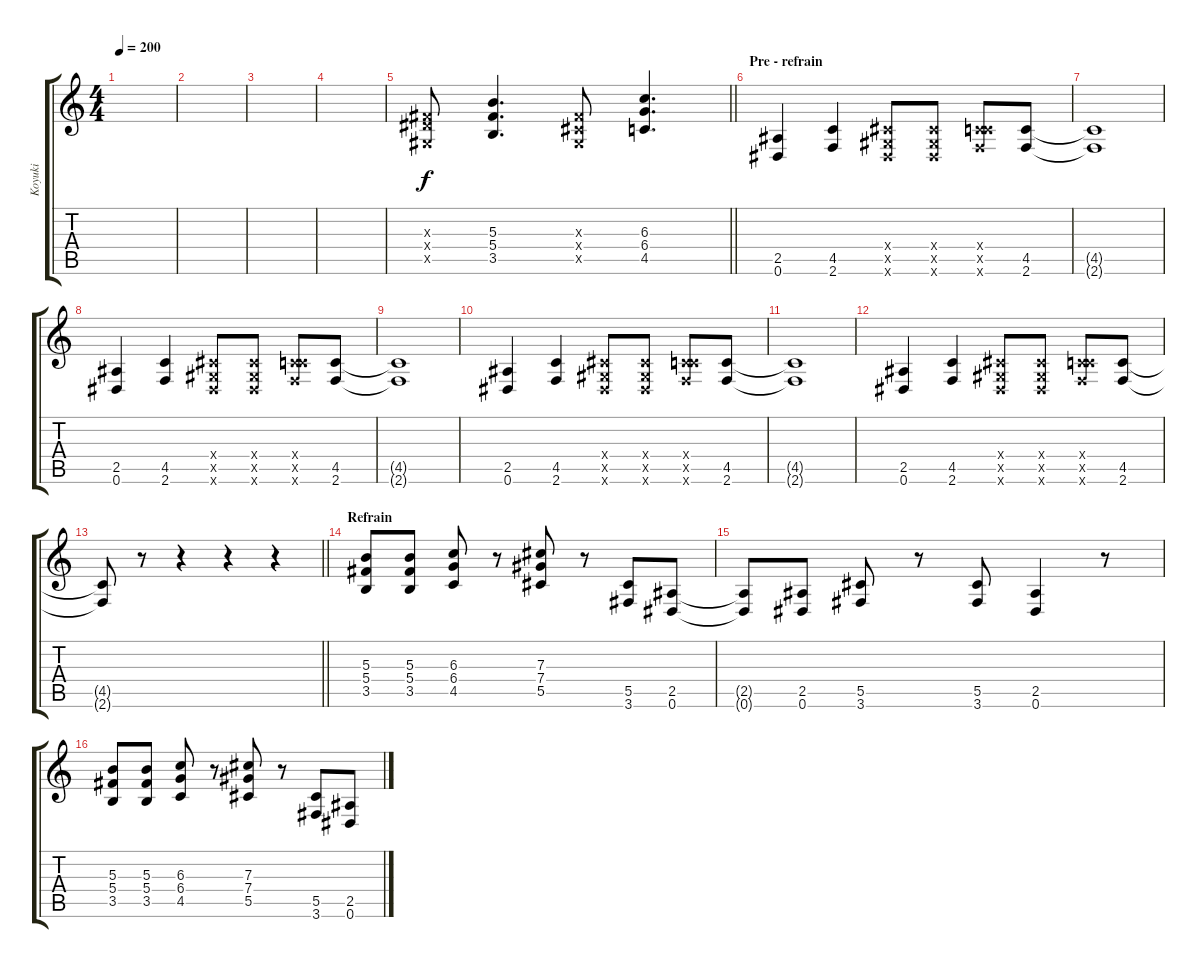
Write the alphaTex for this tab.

\track ("Koyuki" "Koyuki") {instrument overdrivenguitar}
\staff {score tabs}
\tuning (Eb4 Bb3 Gb3 Db3 Ab2 Eb2) {hide}
\ts (4 4)
\tempo 200
\clef g2
\ks c
|
|
|
|
\barLineRight lightlight
(0.3{x} 2.4{x} 0.5{x}).8 (5.3 5.4 3.5).4{d} (0.3{x} 0.4{x} 0.5{x}).8 (6.3 6.4 4.5).4{d} |
\section ("" "Pre - refrain")
(2.5 0.6).4 (4.5 2.6).4 (0.4{x} 0.5{x} 0.6{x}).8 (0.4{x} 0.5{x} 0.6{x}).8 (0.4{x} 4.5{x} 2.6{x}).8 (4.5 2.6).8 |
(4.5{t} 2.6{t}).1 |
(2.5 0.6).4 (4.5 2.6).4 (0.4{x} 0.5{x} 0.6{x}).8 (0.4{x} 0.5{x} 0.6{x}).8 (0.4{x} 4.5{x} 2.6{x}).8 (4.5 2.6).8 |
(4.5{t} 2.6{t}).1 |
(2.5 0.6).4 (4.5 2.6).4 (0.4{x} 0.5{x} 0.6{x}).8 (0.4{x} 0.5{x} 0.6{x}).8 (0.4{x} 4.5{x} 2.6{x}).8 (4.5 2.6).8 |
(4.5{t} 2.6{t}).1 |
(2.5 0.6).4 (4.5 2.6).4 (0.4{x} 0.5{x} 0.6{x}).8 (0.4{x} 0.5{x} 0.6{x}).8 (0.4{x} 4.5{x} 2.6{x}).8 (4.5 2.6).8 |
\barLineRight lightlight
(4.5{t} 2.6{t}).8 r.8 r.4 r.4 r.4 |
\section ("" "Refrain")
(5.3 5.4 3.5).8 (5.3 5.4 3.5).8 (6.3 6.4 4.5).8 r.8 (7.3 7.4 5.5).8 r.8 (5.5 3.6).8 (2.5 0.6).8 |
(2.5{t} 0.6{t}).8 (2.5 0.6).8 (5.5 3.6).8 r.8 (5.5 3.6).8 (2.5 0.6).4 r.8 |
(5.3 5.4 3.5).8 (5.3 5.4 3.5).8 (6.3 6.4 4.5).8 r.8 (7.3 7.4 5.5).8 r.8 (5.5 3.6).8 (2.5 0.6).8
